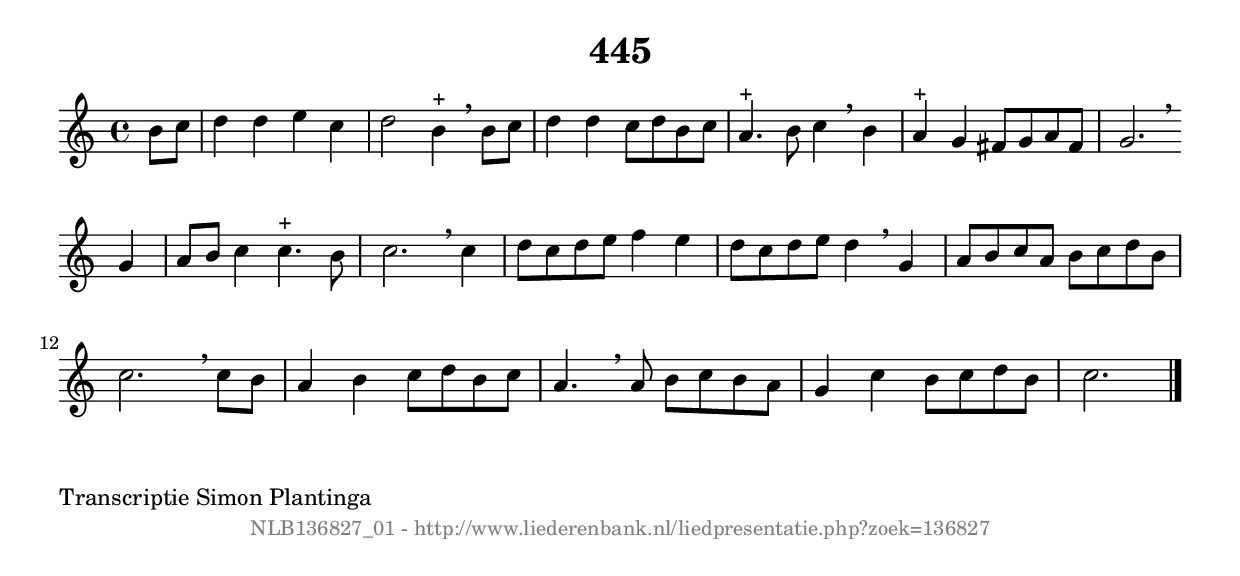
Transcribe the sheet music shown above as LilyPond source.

%
% produced by wce2krn 1.64 (7 June 2014)
%
\version"2.16"
#(append! paper-alist '(("long" . (cons (* 210 mm) (* 2000 mm)))))
#(set-default-paper-size "long")
sb = {\breathe}
mBreak = {\breathe }
bBreak = {\breathe }
x = {\once\override NoteHead #'style = #'cross }
gl=\glissando
itime={\override Staff.TimeSignature #'stencil = ##f }
ficta = {\once\set suggestAccidentals = ##t}
fine = {\once\override Score.RehearsalMark #'self-alignment-X = #1 \mark \markup {\italic{Fine}}}
dc = {\once\override Score.RehearsalMark #'self-alignment-X = #1 \mark \markup {\italic{D.C.}}}
dcf = {\once\override Score.RehearsalMark #'self-alignment-X = #1 \mark \markup {\italic{D.C. al Fine}}}
dcc = {\once\override Score.RehearsalMark #'self-alignment-X = #1 \mark \markup {\italic{D.C. al Coda}}}
ds = {\once\override Score.RehearsalMark #'self-alignment-X = #1 \mark \markup {\italic{D.S.}}}
dsf = {\once\override Score.RehearsalMark #'self-alignment-X = #1 \mark \markup {\italic{D.S. al Fine}}}
dsc = {\once\override Score.RehearsalMark #'self-alignment-X = #1 \mark \markup {\italic{D.S. al Coda}}}
pv = {\set Score.repeatCommands = #'((volta "1"))}
sv = {\set Score.repeatCommands = #'((volta "2"))}
tv = {\set Score.repeatCommands = #'((volta "3"))}
qv = {\set Score.repeatCommands = #'((volta "4"))}
xv = {\set Score.repeatCommands = #'((volta #f))}
\header{ tagline = ""
title = "445"
}
\score {{
\key c \major
\relative g'
{
\set melismaBusyProperties = #'()
\partial 32*8
\time 4/4
\tempo 4=120
\override Score.MetronomeMark #'transparent = ##t
\override Score.RehearsalMark #'break-visibility = #(vector #t #t #f)
b8 c8 | d4 d4 e4 c4 | d2 b4^"+" \sb b8 c8 | d4 d4 c8 d8 b8 c8 | a4.^"+" b8 c4 \sb b4 | a4^"+" g4 fis8 g8 a8 fis8 | g2. \bar ":|:" \bBreak
g4 | a8 b8 c4 c4.^"+" b8 | c2. \sb c4 | d8 c8 d8 e8 f4 e4 | d8 c8 d8 e8 d4 \sb g,4 | a8 b8 c8 a8 b8 c8 d8 b8 | c2. \mBreak
c8 b8 | a4 b4 c8 d8 b8 c8 | a4. \sb a8 b8 c8 b8 a8 | g4 c4 b8 c8 d8 b8 | c2. \bar "|."
 }}
 \midi { }
 \layout {
            indent = 0.0\cm
}
}
\markup { \wordwrap-string #" 
Transcriptie Simon Plantinga
"}
\markup { \vspace #0 } \markup { \with-color #grey \fill-line { \center-column { \smaller "NLB136827_01 - http://www.liederenbank.nl/liedpresentatie.php?zoek=136827" } } }
